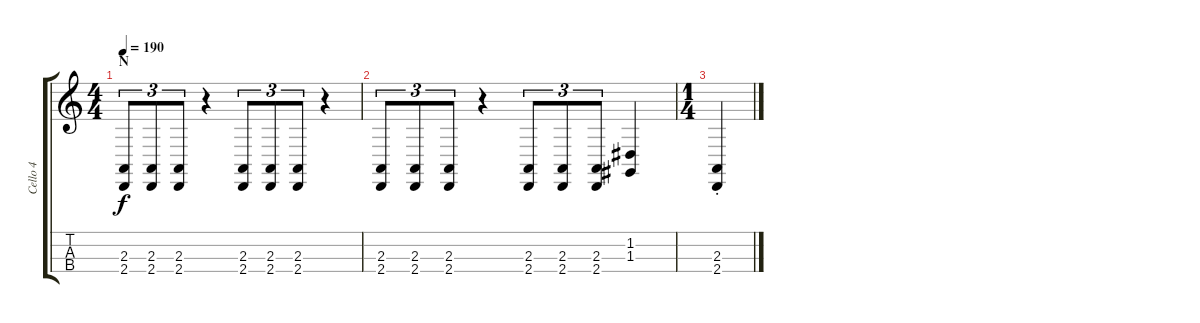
\track ("Cello 4" "Cello 4") {instrument cello}
\staff {score tabs}
\tuning (A3 D3 G2 C2) {hide}
\ts (4 4)
\section ("" "N")
\tempo 190
\clef g2
\ks c
(2.3 2.4).8{tu (3 2) dy f} (2.3 2.4).8{tu (3 2)} (2.3 2.4).8{tu (3 2)} r.4 (2.3 2.4).8{tu (3 2)} (2.3 2.4).8{tu (3 2)} (2.3 2.4).8{tu (3 2)} r.4 |
(2.3 2.4).8{tu (3 2)} (2.3 2.4).8{tu (3 2)} (2.3 2.4).8{tu (3 2)} r.4 (2.3 2.4).8{tu (3 2)} (2.3 2.4).8{tu (3 2)} (2.3 2.4).8{tu (3 2)} (1.2 1.3).4 |
\ts (1 4)
(2.3{st} 2.4{st}).4
